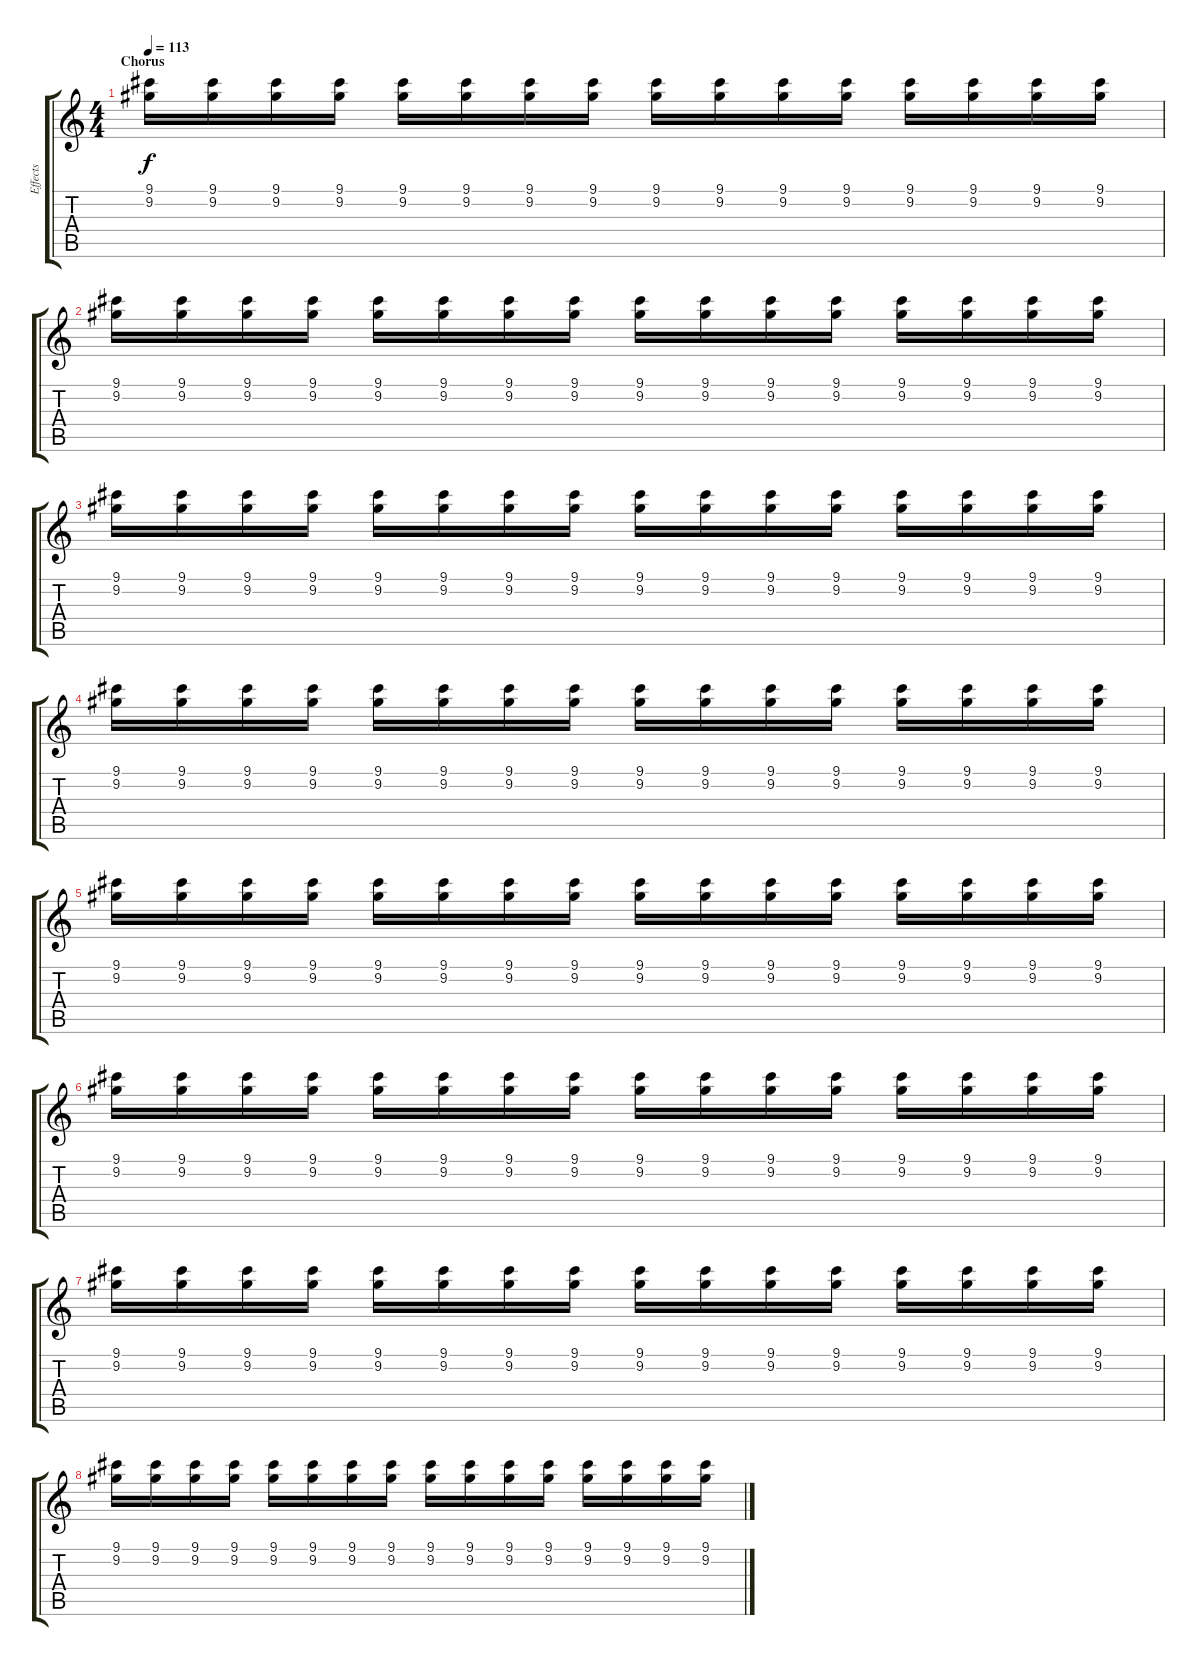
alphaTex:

\track ("Effects" "Effects") {instrument distortionguitar}
\staff {score tabs}
\tuning (E4 B3 G3 D3 A2 E2) {hide}
\ts (4 4)
\section ("" "Chorus")
\tempo 113
\clef g2
\ks c
(9.1 9.2).16{dy f} (9.1 9.2).16 (9.1 9.2).16 (9.1 9.2).16 (9.1 9.2).16 (9.1 9.2).16 (9.1 9.2).16 (9.1 9.2).16 (9.1 9.2).16 (9.1 9.2).16 (9.1 9.2).16 (9.1 9.2).16 (9.1 9.2).16 (9.1 9.2).16 (9.1 9.2).16 (9.1 9.2).16 |
(9.1 9.2).16 (9.1 9.2).16 (9.1 9.2).16 (9.1 9.2).16 (9.1 9.2).16 (9.1 9.2).16 (9.1 9.2).16 (9.1 9.2).16 (9.1 9.2).16 (9.1 9.2).16 (9.1 9.2).16 (9.1 9.2).16 (9.1 9.2).16 (9.1 9.2).16 (9.1 9.2).16 (9.1 9.2).16 |
(9.1 9.2).16 (9.1 9.2).16 (9.1 9.2).16 (9.1 9.2).16 (9.1 9.2).16 (9.1 9.2).16 (9.1 9.2).16 (9.1 9.2).16 (9.1 9.2).16 (9.1 9.2).16 (9.1 9.2).16 (9.1 9.2).16 (9.1 9.2).16 (9.1 9.2).16 (9.1 9.2).16 (9.1 9.2).16 |
(9.1 9.2).16 (9.1 9.2).16 (9.1 9.2).16 (9.1 9.2).16 (9.1 9.2).16 (9.1 9.2).16 (9.1 9.2).16 (9.1 9.2).16 (9.1 9.2).16 (9.1 9.2).16 (9.1 9.2).16 (9.1 9.2).16 (9.1 9.2).16 (9.1 9.2).16 (9.1 9.2).16 (9.1 9.2).16 |
(9.1 9.2).16 (9.1 9.2).16 (9.1 9.2).16 (9.1 9.2).16 (9.1 9.2).16 (9.1 9.2).16 (9.1 9.2).16 (9.1 9.2).16 (9.1 9.2).16 (9.1 9.2).16 (9.1 9.2).16 (9.1 9.2).16 (9.1 9.2).16 (9.1 9.2).16 (9.1 9.2).16 (9.1 9.2).16 |
(9.1 9.2).16 (9.1 9.2).16 (9.1 9.2).16 (9.1 9.2).16 (9.1 9.2).16 (9.1 9.2).16 (9.1 9.2).16 (9.1 9.2).16 (9.1 9.2).16 (9.1 9.2).16 (9.1 9.2).16 (9.1 9.2).16 (9.1 9.2).16 (9.1 9.2).16 (9.1 9.2).16 (9.1 9.2).16 |
(9.1 9.2).16 (9.1 9.2).16 (9.1 9.2).16 (9.1 9.2).16 (9.1 9.2).16 (9.1 9.2).16 (9.1 9.2).16 (9.1 9.2).16 (9.1 9.2).16 (9.1 9.2).16 (9.1 9.2).16 (9.1 9.2).16 (9.1 9.2).16 (9.1 9.2).16 (9.1 9.2).16 (9.1 9.2).16 |
(9.1 9.2).16 (9.1 9.2).16 (9.1 9.2).16 (9.1 9.2).16 (9.1 9.2).16 (9.1 9.2).16 (9.1 9.2).16 (9.1 9.2).16 (9.1 9.2).16 (9.1 9.2).16 (9.1 9.2).16 (9.1 9.2).16 (9.1 9.2).16 (9.1 9.2).16 (9.1 9.2).16 (9.1 9.2).16
